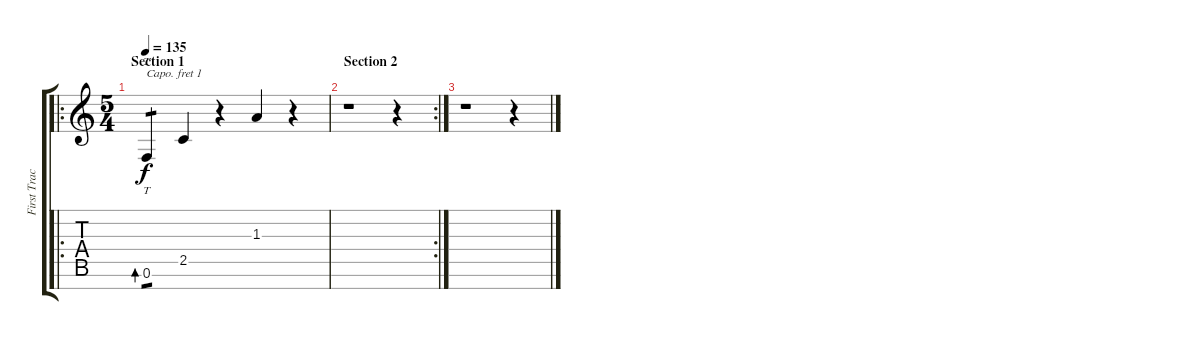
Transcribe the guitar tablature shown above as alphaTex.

\track ("First Track" "First Trac") {instrument overdrivenguitar}
\staff {score tabs}
\capo 1
\tuning (E4 B3 G3 D3 A2 E2 B1) {hide}
\ro
\ts (5 4)
\section ("" "Section 1")
\tempo 135
\clef g2
\ks c
0.6.4{tt bd 120 tp 1 dy f instrument overdrivenguitar} 2.5.4 r.4 1.3.4 r.4 |
\rc 2
\section ("" "Section 2")
r.1 r.4 |
r.1 r.4
